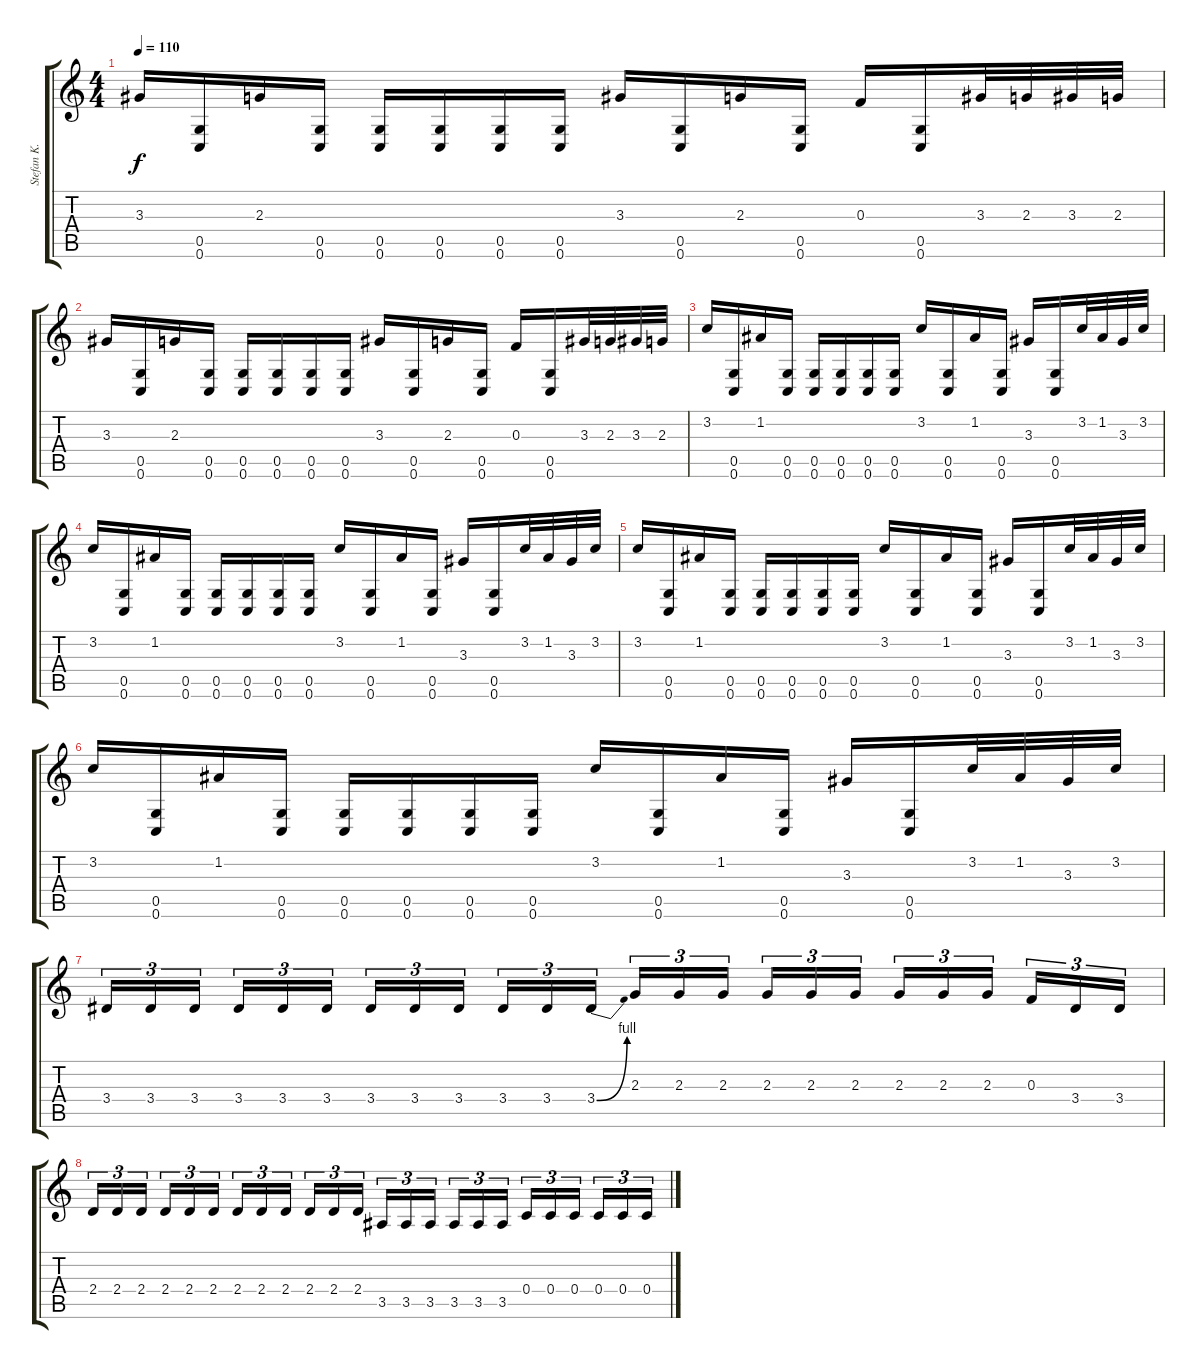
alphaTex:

\track ("Stefan K." "Stefan K.") {instrument overdrivenguitar}
\staff {score tabs}
\tuning (D4 A3 F3 C3 G2 C2) {hide}
\ts (4 4)
\tempo 110
\clef g2
\ks c
3.3.16{dy f} (0.5 0.6).16 2.3.16 (0.5 0.6).16 (0.5 0.6).16 (0.5 0.6).16 (0.5 0.6).16 (0.5 0.6).16 3.3.16 (0.5 0.6).16 2.3.16 (0.5 0.6).16 0.3.16 (0.5 0.6).16 3.3.32 2.3.32 3.3.32 2.3.32 |
3.3.16 (0.5 0.6).16 2.3.16 (0.5 0.6).16 (0.5 0.6).16 (0.5 0.6).16 (0.5 0.6).16 (0.5 0.6).16 3.3.16 (0.5 0.6).16 2.3.16 (0.5 0.6).16 0.3.16 (0.5 0.6).16 3.3.32 2.3.32 3.3.32 2.3.32 |
3.2.16 (0.5 0.6).16 1.2.16 (0.5 0.6).16 (0.5 0.6).16 (0.5 0.6).16 (0.5 0.6).16 (0.5 0.6).16 3.2.16 (0.5 0.6).16 1.2.16 (0.5 0.6).16 3.3.16 (0.5 0.6).16 3.2.32 1.2.32 3.3.32 3.2.32 |
3.2.16 (0.5 0.6).16 1.2.16 (0.5 0.6).16 (0.5 0.6).16 (0.5 0.6).16 (0.5 0.6).16 (0.5 0.6).16 3.2.16 (0.5 0.6).16 1.2.16 (0.5 0.6).16 3.3.16 (0.5 0.6).16 3.2.32 1.2.32 3.3.32 3.2.32 |
3.2.16 (0.5 0.6).16 1.2.16 (0.5 0.6).16 (0.5 0.6).16 (0.5 0.6).16 (0.5 0.6).16 (0.5 0.6).16 3.2.16 (0.5 0.6).16 1.2.16 (0.5 0.6).16 3.3.16 (0.5 0.6).16 3.2.32 1.2.32 3.3.32 3.2.32 |
3.2.16 (0.5 0.6).16 1.2.16 (0.5 0.6).16 (0.5 0.6).16 (0.5 0.6).16 (0.5 0.6).16 (0.5 0.6).16 3.2.16 (0.5 0.6).16 1.2.16 (0.5 0.6).16 3.3.16 (0.5 0.6).16 3.2.32 1.2.32 3.3.32 3.2.32 |
3.4.16{tu (3 2)} 3.4.16{tu (3 2)} 3.4.16{tu (3 2) beam splitsecondary} 3.4.16{tu (3 2)} 3.4.16{tu (3 2)} 3.4.16{tu (3 2)} 3.4.16{tu (3 2)} 3.4.16{tu (3 2)} 3.4.16{tu (3 2) beam splitsecondary} 3.4.16{tu (3 2)} 3.4.16{tu (3 2)} 3.4{be (bend 0 0 60 4)}.16{tu (3 2)} 2.3.16{tu (3 2)} 2.3.16{tu (3 2)} 2.3.16{tu (3 2) beam splitsecondary} 2.3.16{tu (3 2)} 2.3.16{tu (3 2)} 2.3.16{tu (3 2)} 2.3.16{tu (3 2)} 2.3.16{tu (3 2)} 2.3.16{tu (3 2) beam splitsecondary} 0.3.16{tu (3 2)} 3.4.16{tu (3 2)} 3.4.16{tu (3 2)} |
2.4.16{tu (3 2)} 2.4.16{tu (3 2)} 2.4.16{tu (3 2) beam splitsecondary} 2.4.16{tu (3 2)} 2.4.16{tu (3 2)} 2.4.16{tu (3 2)} 2.4.16{tu (3 2)} 2.4.16{tu (3 2)} 2.4.16{tu (3 2) beam splitsecondary} 2.4.16{tu (3 2)} 2.4.16{tu (3 2)} 2.4.16{tu (3 2)} 3.5.16{tu (3 2)} 3.5.16{tu (3 2)} 3.5.16{tu (3 2) beam splitsecondary} 3.5.16{tu (3 2)} 3.5.16{tu (3 2)} 3.5.16{tu (3 2)} 0.4.16{tu (3 2)} 0.4.16{tu (3 2)} 0.4.16{tu (3 2) beam splitsecondary} 0.4.16{tu (3 2)} 0.4.16{tu (3 2)} 0.4.16{tu (3 2)}
